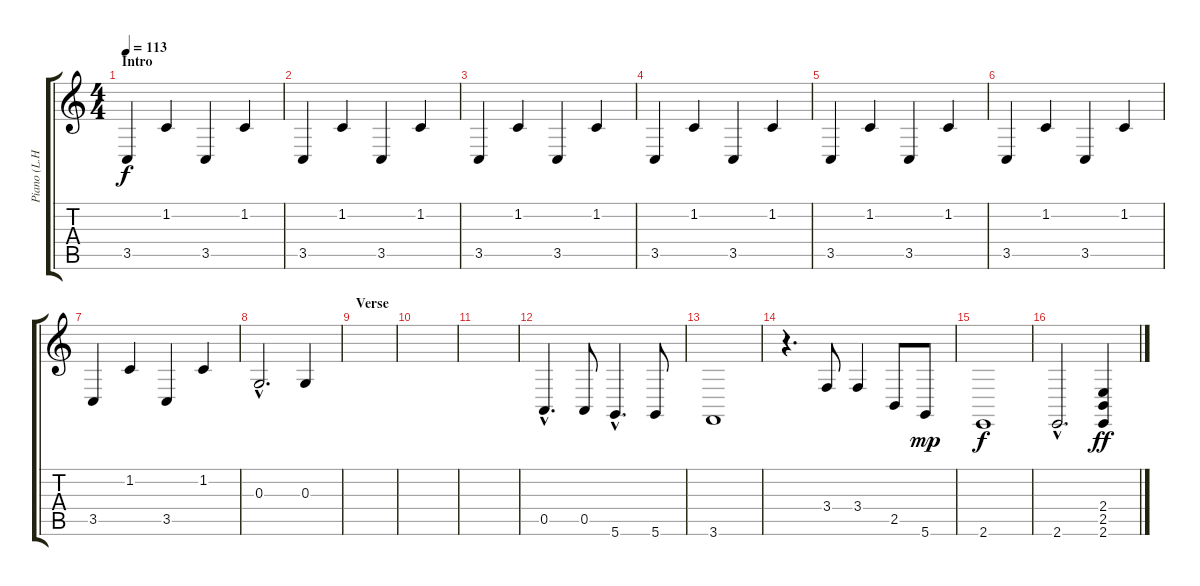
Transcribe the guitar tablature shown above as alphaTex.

\track ("Piano (L.H.)" "Piano (L.H") {instrument acousticgrandpiano}
\staff {score tabs}
\tuning (E4 B3 G3 D3 A2 D2) {hide}
\ts (4 4)
\section ("" "Intro")
\tempo 113
\clef g2
\ks c
3.5.4{dy f instrument acousticgrandpiano} 1.2.4 3.5.4 1.2.4 |
3.5.4 1.2.4 3.5.4 1.2.4 |
3.5.4 1.2.4 3.5.4 1.2.4 |
3.5.4 1.2.4 3.5.4 1.2.4 |
3.5.4 1.2.4 3.5.4 1.2.4 |
3.5.4 1.2.4 3.5.4 1.2.4 |
3.5.4 1.2.4 3.5.4 1.2.4 |
0.3{hac}.2{d} 0.3.4 |
\section ("" "Verse")
|
|
|
0.5{hac}.4{d} 0.5.8 5.6{hac}.4{d} 5.6.8 |
3.6.1 |
r.4{d} 3.4.8 3.4.4 2.5.8 5.6.8{dy mp} |
2.6.1{dy f} |
2.6{hac}.2{d} (2.4 2.5 2.6).4{dy ff}
